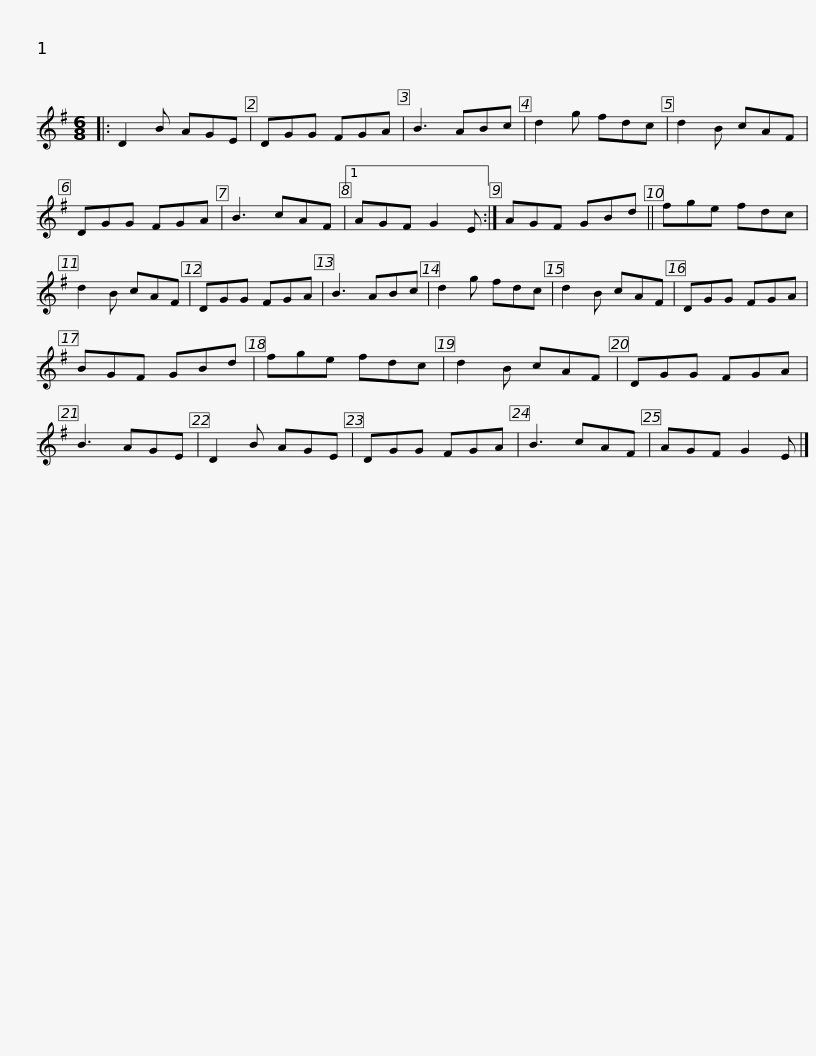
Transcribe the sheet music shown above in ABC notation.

X:1
L:1/8
M:6/8
I:linebreak $
K:G
V:1 treble
V:1
|: D2 B AGE | DGG FGA | B3 ABc | d2 g fdc | d2 B cAF | %5
 DGG FGA | B3 cAF |1 AGF G2 E :|$ AGF GBd || fge fdc | %10
 d2 B cAF | DGG FGA | B3 ABc | d2 g fdc | d2 B cAF | %15
 DGG FGA |$ BGF GBd | fge fdc | d2 B cAF | DGG FGA | %20
 B3 AGE | D2 B AGE | DGG FGA | B3 cAF |$ AGF G2 E |] %25
